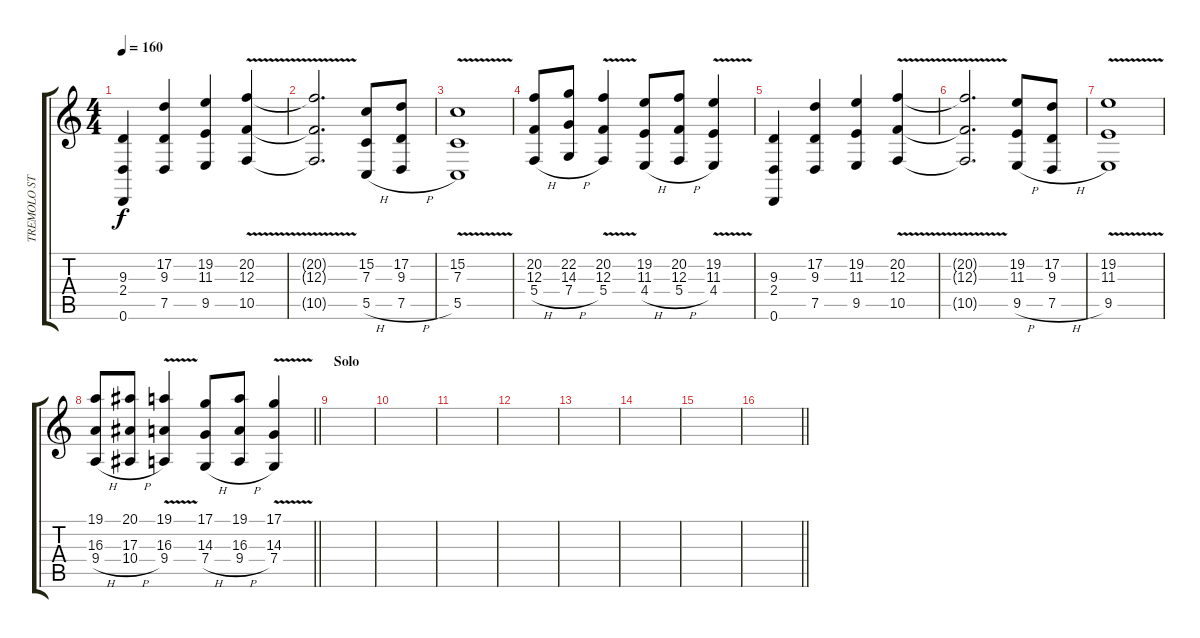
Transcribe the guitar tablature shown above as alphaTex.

\track ("TREMOLO STRINGS" "TREMOLO ST") {instrument pizzicatostrings}
\staff {score tabs}
\tuning (D4 A3 F3 C3 G2 D2) {hide}
\ts (4 4)
\tempo 160
\clef g2
\ks c
(9.3 2.4 0.6).4{dy f} (17.2 9.3 7.5).4 (19.2 11.3 9.5).4 (20.2 12.3 10.5{v}).4 |
(20.2{t} 12.3{t} 10.5{t}).2{d} (15.2 7.3 5.5{h}).8 (17.2 9.3 7.5{h}).8 |
(15.2 7.3 5.5{v}).1 |
(20.2 12.3 5.4{h}).8 (22.2 14.3 7.4{h}).8 (20.2 12.3 5.4{v}).4 (19.2 11.3 4.4{h}).8 (20.2 12.3 5.4{h}).8 (19.2 11.3 4.4{v}).4 |
(9.3 2.4 0.6).4 (17.2 9.3 7.5).4 (19.2 11.3 9.5).4 (20.2 12.3 10.5{v}).4 |
(20.2{t} 12.3{t} 10.5{t}).2{d} (19.2 11.3 9.5{h}).8 (17.2 9.3 7.5{h}).8 |
(19.2 11.3 9.5{v}).1 |
\barLineRight lightlight
(19.1 16.3 9.4{h}).8 (20.1 17.3 10.4{h}).8 (19.1 16.3 9.4{v}).4 (17.1 14.3 7.4{h}).8 (19.1 16.3 9.4{h}).8 (17.1 14.3 7.4{v}).4 |
\section ("" "Solo")
|
|
|
|
|
|
|
\barLineRight lightlight
